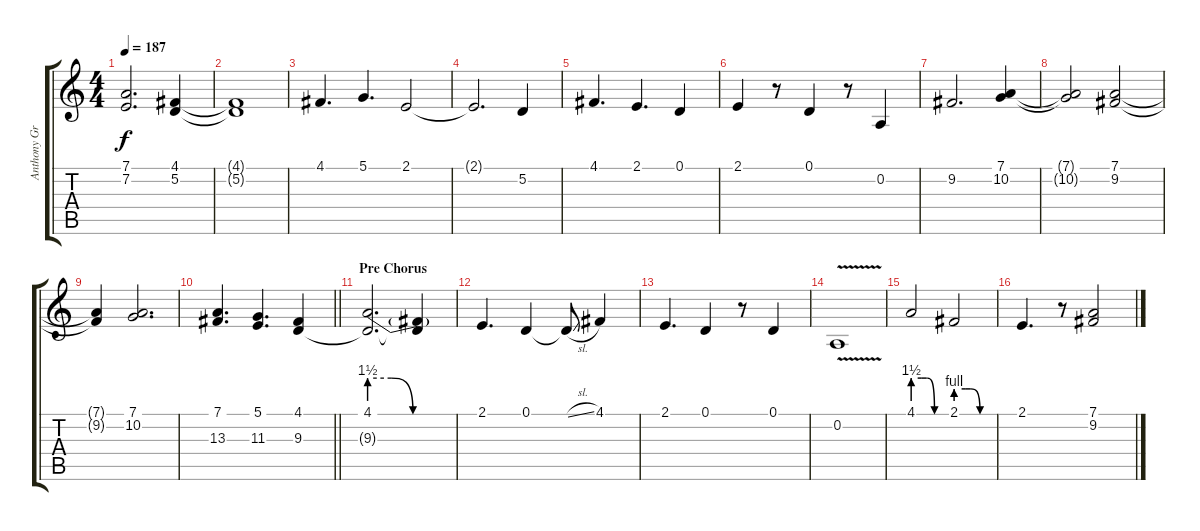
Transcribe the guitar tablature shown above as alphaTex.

\track ("Anthony Green" "Anthony Gr") {instrument altosax}
\staff {score tabs}
\tuning (D4 A3 F3 C3 G2 D2) {hide}
\ts (4 4)
\tempo 187
\clef g2
\ks c
(7.1{t} 7.2{t}).2{d dy f} (4.1 5.2).4 |
(4.1{t} 5.2{t}).1 |
4.1.4{d} 5.1.4{d} 2.1.2 |
2.1{t}.2{d} 5.2.4 |
4.1.4{d} 2.1.4{d} 0.1.4 |
2.1.4 r.8 0.1.4 r.8 0.2.4 |
9.2.2{d} (7.1 10.2).4 |
(7.1{t} 10.2{t}).2 (7.1 9.2).2 |
(7.1{t} 9.2{t}).4 (7.1 10.2).2{d} |
\barLineRight lightlight
(7.1 13.3).4{d} (5.1 11.3).4{d} (4.1 9.3).4 |
\section ("" "Pre Chorus")
(4.1{be (custom 0 6 15 6 30 0 60 0)} 9.3{t}).2{d} (4.1{t} 9.3{t}).4 |
2.1.4{d} 0.1.4 0.1{sl t}.8 4.1.4 |
2.1.4{d} 0.1.4 r.8 0.1.4 |
0.2{v}.1 |
4.1{be (custom 0 6 15 6 24 6 26 6 39 0 60 0)}.2 2.1{be (custom 0 4 15 4 24 4 39 0 60 0)}.2 |
2.1.4{d} r.8 (7.1 9.2).2
